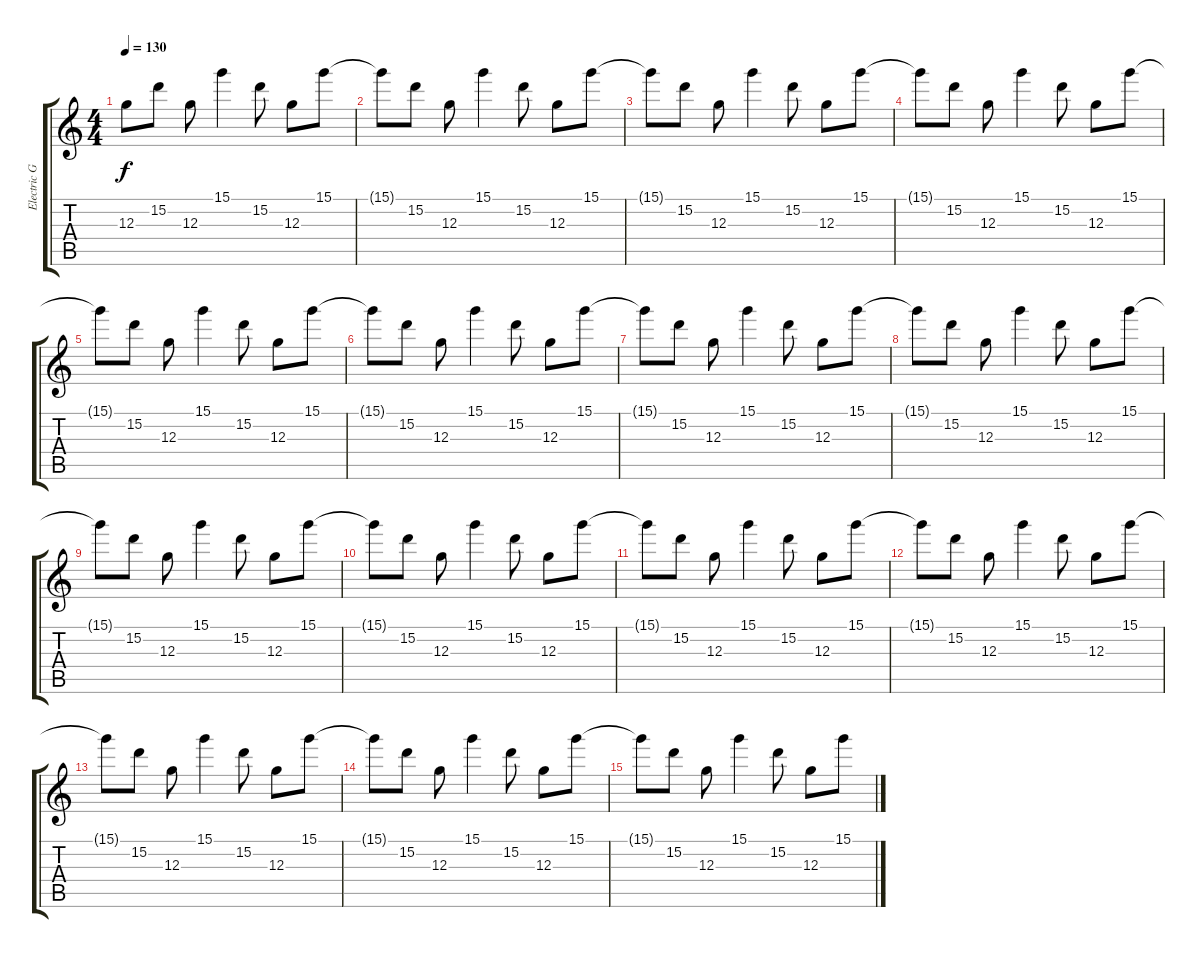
\track ("Electric Guitar" "Electric G") {instrument distortionguitar}
\staff {score tabs}
\tuning (E4 B3 G3 D3 A2 E2) {hide}
\ts (4 4)
\tempo 130
\clef g2
\ks c
12.3.8{dy f volume 10} 15.2.8 12.3.8 15.1.4 15.2.8 12.3.8 15.1.8 |
15.1{t}.8 15.2.8 12.3.8 15.1.4 15.2.8 12.3.8 15.1.8 |
15.1{t}.8 15.2.8 12.3.8 15.1.4 15.2.8 12.3.8 15.1.8 |
15.1{t}.8 15.2.8 12.3.8 15.1.4 15.2.8 12.3.8 15.1.8 |
15.1{t}.8 15.2.8 12.3.8 15.1.4 15.2.8 12.3.8 15.1.8 |
15.1{t}.8 15.2.8 12.3.8 15.1.4 15.2.8 12.3.8 15.1.8 |
15.1{t}.8 15.2.8 12.3.8 15.1.4 15.2.8 12.3.8 15.1.8 |
15.1{t}.8 15.2.8 12.3.8 15.1.4 15.2.8 12.3.8 15.1.8 |
15.1{t}.8 15.2.8 12.3.8 15.1.4 15.2.8 12.3.8 15.1.8 |
15.1{t}.8 15.2.8 12.3.8 15.1.4 15.2.8 12.3.8 15.1.8 |
15.1{t}.8 15.2.8 12.3.8 15.1.4 15.2.8 12.3.8 15.1.8 |
15.1{t}.8 15.2.8 12.3.8 15.1.4 15.2.8 12.3.8 15.1.8 |
15.1{t}.8 15.2.8 12.3.8 15.1.4 15.2.8 12.3.8 15.1.8 |
15.1{t}.8 15.2.8 12.3.8 15.1.4 15.2.8 12.3.8 15.1.8 |
15.1{t}.8 15.2.8 12.3.8 15.1.4 15.2.8 12.3.8 15.1.8
